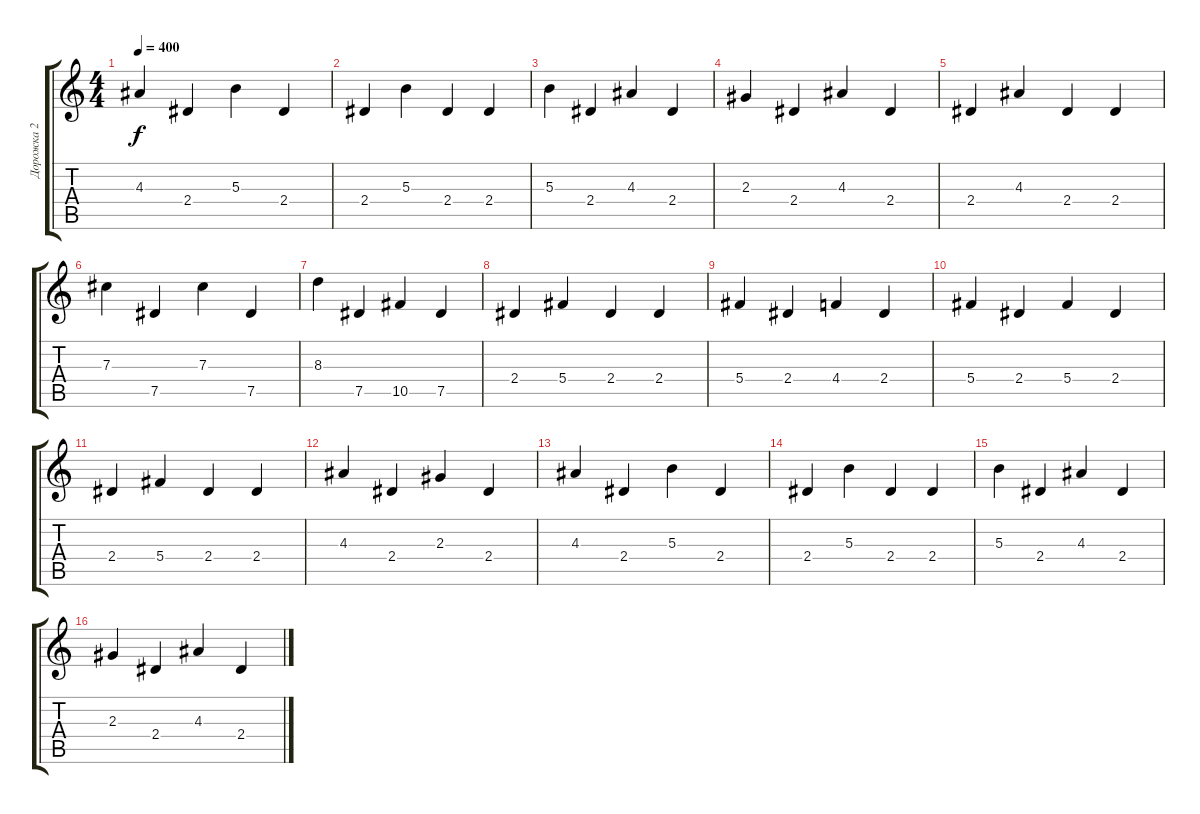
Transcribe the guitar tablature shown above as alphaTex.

\track ("Дорожка 2" "Дорожка 2") {instrument overdrivenguitar}
\staff {score tabs}
\tuning (Eb4 Bb3 Gb3 Db3 Ab2 Eb2) {hide}
\ts (4 4)
\tempo 400
\clef g2
\ks c
4.3.4{dy f} 2.4.4 5.3.4 2.4.4 |
2.4.4 5.3.4 2.4.4 2.4.4 |
5.3.4 2.4.4 4.3.4 2.4.4 |
2.3.4 2.4.4 4.3.4 2.4.4 |
2.4.4 4.3.4 2.4.4 2.4.4 |
7.3.4 7.5.4 7.3.4 7.5.4 |
8.3.4 7.5.4 10.5.4 7.5.4 |
2.4.4 5.4.4 2.4.4 2.4.4 |
5.4.4 2.4.4 4.4.4 2.4.4 |
5.4.4 2.4.4 5.4.4 2.4.4 |
2.4.4 5.4.4 2.4.4 2.4.4 |
4.3.4 2.4.4 2.3.4 2.4.4 |
4.3.4 2.4.4 5.3.4 2.4.4 |
2.4.4 5.3.4 2.4.4 2.4.4 |
5.3.4 2.4.4 4.3.4 2.4.4 |
2.3.4 2.4.4 4.3.4 2.4.4
